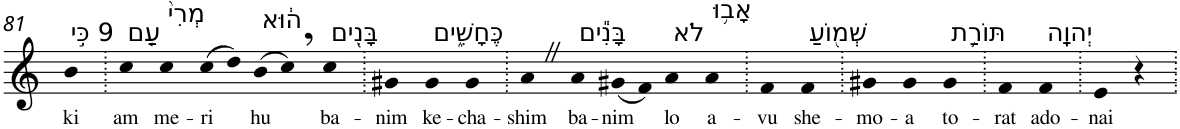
**kern	**text
*part1	*part1
*staff1	*staff1
*I"Piano	*
*I'Pno	*
!!LO:PB:g=z
*clefG2	*
*k[]	*
=81	=81
!LO:TX:a:t=9 כִּ֣י	!
!	!LO:LY:b
4b	ki
=82.	=82.
!LO:TX:a:t=עַ֤ם	!
!	!LO:LY:b
4cc	am
!LO:TX:a:t=מְרִי֙	!
!	!LO:LY:b
4cc	me-
!	!LO:LY:b
(8cc	-ri
8dd)	.
!LO:TX:a:t=ה֔וּא	!
!	!LO:LY:b
(8b	hu
8cc,)	.
!LO:TX:a:t=בָּנִ֖ים	!
!	!LO:LY:b
4cc	ba-
=83.	=83.
!	!LO:LY:b
4g#X	-nim
!LO:TX:a:t=כֶּחָשִׁ֑ים	!
!	!LO:LY:b
4g#	ke-
!	!LO:LY:b
4g#	-cha-
=84.	=84.
!	!LO:LY:b
4aZ	-shim
!LO:TX:a:t=בָּנִ֕ים	!
!	!LO:LY:b
4a	ba-
!	!LO:LY:b
(8g#X	-nim
8f)	.
!LO:TX:a:t=לֹא	!
!	!LO:LY:b
4a	lo
!LO:TX:a:t=אָב֥וּ	!
!	!LO:LY:b
4a	a-
=85.	=85.
!	!LO:LY:b
4f	-vu
!LO:TX:a:t=שְׁמ֖וֹעַ	!
!	!LO:LY:b
4f	she-
=86.	=86.
!	!LO:LY:b
4g#X	-mo-
!	!LO:LY:b
4g#	-a
!LO:TX:a:t=תּוֹרַ֥ת	!
!	!LO:LY:b
4g#	to-
=87.	=87.
!	!LO:LY:b
4f	-rat
!LO:TX:a:t=יְהוָֽה	!
!	!LO:LY:b
4f	ado-
=88.	=88.
!	!LO:LY:b
4e	-nai
4r	.
=.	=.
*-	*-
